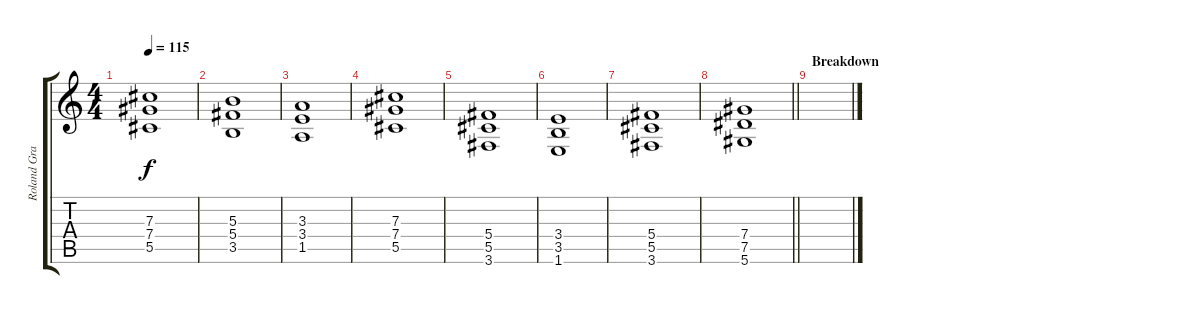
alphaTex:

\track ("Roland Grapow (Rhythm Guitar)" "Roland Gra") {instrument overdrivenguitar}
\staff {score tabs}
\tuning (Eb4 Bb3 Gb3 Db3 Ab2 Eb2) {hide}
\ts (4 4)
\tempo 115
\clef g2
\ks c
(7.3 7.4 5.5).1{dy f} |
(5.3 5.4 3.5).1 |
(3.3 3.4 1.5).1 |
(7.3 7.4 5.5).1 |
(5.4 5.5 3.6).1 |
(3.4 3.5 1.6).1 |
(5.4 5.5 3.6).1 |
\barLineRight lightlight
(7.4 7.5 5.6).1 |
\section ("" "Breakdown")
